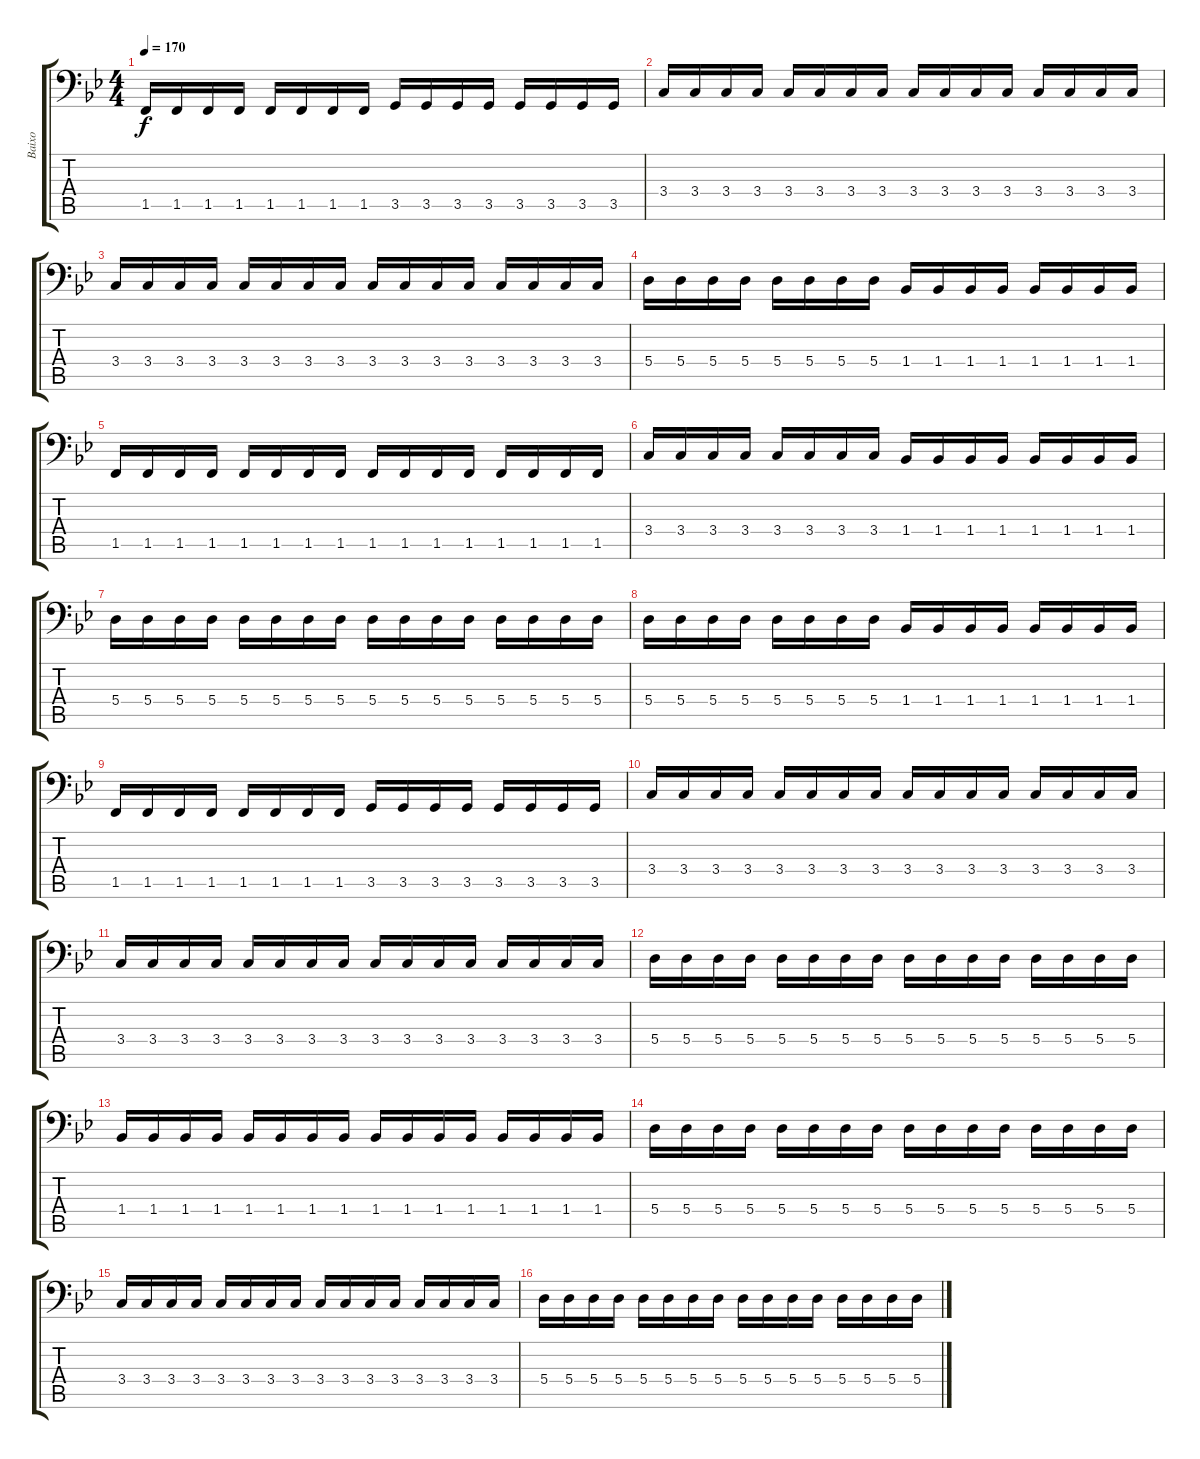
\track ("Baixo" "Baixo") {instrument electricbassfinger}
\staff {score tabs}
\tuning (C3 G2 D2 A1 E1 B0) {hide}
\ts (4 4)
\tempo 170
\clef f4
\ks bb
1.5.16{dy f} 1.5.16 1.5.16 1.5.16 1.5.16 1.5.16 1.5.16 1.5.16 3.5.16 3.5.16 3.5.16 3.5.16 3.5.16 3.5.16 3.5.16 3.5.16 |
3.4.16 3.4.16 3.4.16 3.4.16 3.4.16 3.4.16 3.4.16 3.4.16 3.4.16 3.4.16 3.4.16 3.4.16 3.4.16 3.4.16 3.4.16 3.4.16 |
3.4.16 3.4.16 3.4.16 3.4.16 3.4.16 3.4.16 3.4.16 3.4.16 3.4.16 3.4.16 3.4.16 3.4.16 3.4.16 3.4.16 3.4.16 3.4.16 |
5.4.16 5.4.16 5.4.16 5.4.16 5.4.16 5.4.16 5.4.16 5.4.16 1.4.16 1.4.16 1.4.16 1.4.16 1.4.16 1.4.16 1.4.16 1.4.16 |
1.5.16 1.5.16 1.5.16 1.5.16 1.5.16 1.5.16 1.5.16 1.5.16 1.5.16 1.5.16 1.5.16 1.5.16 1.5.16 1.5.16 1.5.16 1.5.16 |
3.4.16 3.4.16 3.4.16 3.4.16 3.4.16 3.4.16 3.4.16 3.4.16 1.4.16 1.4.16 1.4.16 1.4.16 1.4.16 1.4.16 1.4.16 1.4.16 |
5.4.16 5.4.16 5.4.16 5.4.16 5.4.16 5.4.16 5.4.16 5.4.16 5.4.16 5.4.16 5.4.16 5.4.16 5.4.16 5.4.16 5.4.16 5.4.16 |
5.4.16 5.4.16 5.4.16 5.4.16 5.4.16 5.4.16 5.4.16 5.4.16 1.4.16 1.4.16 1.4.16 1.4.16 1.4.16 1.4.16 1.4.16 1.4.16 |
1.5.16 1.5.16 1.5.16 1.5.16 1.5.16 1.5.16 1.5.16 1.5.16 3.5.16 3.5.16 3.5.16 3.5.16 3.5.16 3.5.16 3.5.16 3.5.16 |
3.4.16 3.4.16 3.4.16 3.4.16 3.4.16 3.4.16 3.4.16 3.4.16 3.4.16 3.4.16 3.4.16 3.4.16 3.4.16 3.4.16 3.4.16 3.4.16 |
3.4.16 3.4.16 3.4.16 3.4.16 3.4.16 3.4.16 3.4.16 3.4.16 3.4.16 3.4.16 3.4.16 3.4.16 3.4.16 3.4.16 3.4.16 3.4.16 |
5.4.16 5.4.16 5.4.16 5.4.16 5.4.16 5.4.16 5.4.16 5.4.16 5.4.16 5.4.16 5.4.16 5.4.16 5.4.16 5.4.16 5.4.16 5.4.16 |
1.4.16 1.4.16 1.4.16 1.4.16 1.4.16 1.4.16 1.4.16 1.4.16 1.4.16 1.4.16 1.4.16 1.4.16 1.4.16 1.4.16 1.4.16 1.4.16 |
5.4.16 5.4.16 5.4.16 5.4.16 5.4.16 5.4.16 5.4.16 5.4.16 5.4.16 5.4.16 5.4.16 5.4.16 5.4.16 5.4.16 5.4.16 5.4.16 |
3.4.16 3.4.16 3.4.16 3.4.16 3.4.16 3.4.16 3.4.16 3.4.16 3.4.16 3.4.16 3.4.16 3.4.16 3.4.16 3.4.16 3.4.16 3.4.16 |
5.4.16 5.4.16 5.4.16 5.4.16 5.4.16 5.4.16 5.4.16 5.4.16 5.4.16 5.4.16 5.4.16 5.4.16 5.4.16 5.4.16 5.4.16 5.4.16
